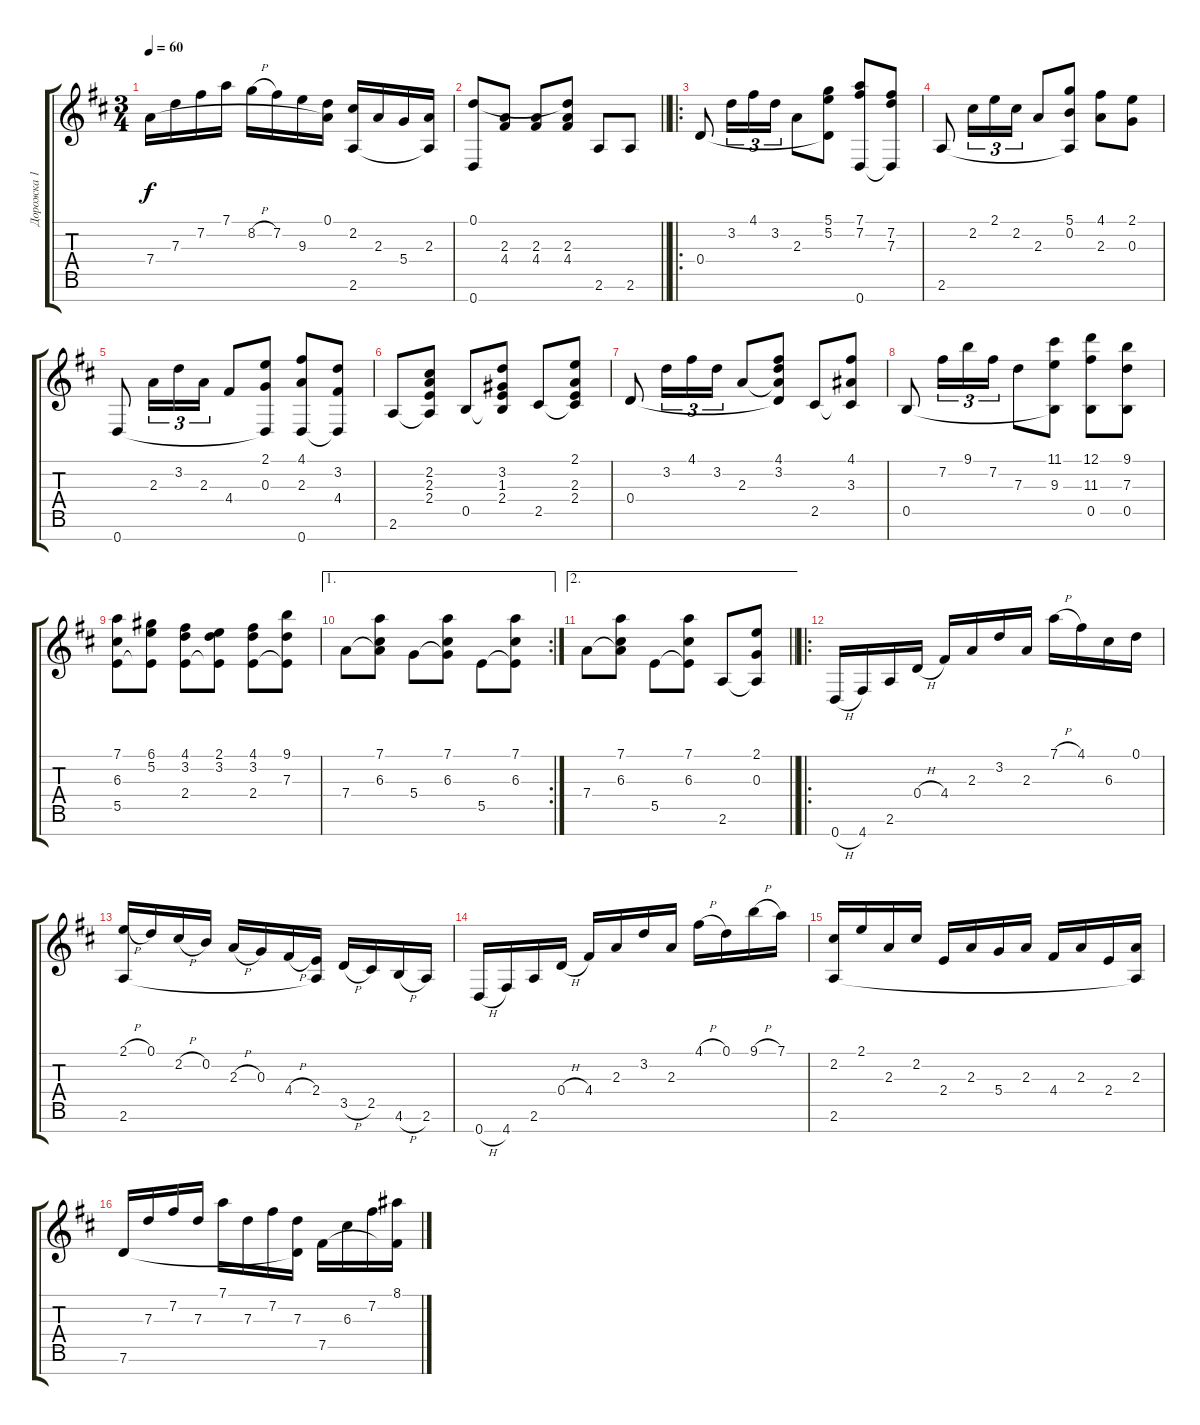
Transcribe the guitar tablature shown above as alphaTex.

\track ("Дорожка 1" "Дорожка 1") {instrument acousticguitarsteel}
\staff {score tabs}
\tuning (D4 B3 G3 D3 B2 G2 D2) {hide}
\ts (3 4)
\tempo 60
\clef g2
\ks d
7.4.16{dy f} 7.3.16 7.2.16 7.1.16 8.2{h}.16 7.2.16 9.3.16 (0.1 7.4{t}).16 (2.2 2.6).16 2.3.16 5.4.16 (2.3 2.6{t}).16 |
\barLineRight lightlight
(0.1 0.7).8 (2.3 4.4).8 (2.3 4.4).8 (0.1{t} 2.3 4.4).8 2.6.8 2.6.8 |
\ro
0.4.8 3.2.16{tu (3 2)} 4.1.16{tu (3 2)} 3.2.16{tu (3 2)} 2.3.8 (5.1 5.2 0.4{t}).8 (7.1 7.2 0.7).8 (7.2 7.3 0.7{t}).8 |
2.6.8 2.2.16{tu (3 2)} 2.1.16{tu (3 2)} 2.2.16{tu (3 2)} 2.3.8 (5.1 0.2 2.6{t}).8 (4.1 2.3).8 (2.1 0.3).8 |
0.7.8 2.3.16{tu (3 2)} 3.2.16{tu (3 2)} 2.3.16{tu (3 2)} 4.4.8 (2.1 0.3 0.7{t}).8 (4.1 2.3 0.7).8 (3.2 4.4 0.7{t}).8 |
2.6.8 (2.2 2.3 2.4 2.6{t}).8 0.5.8 (3.2 1.3 2.4 0.5{t}).8 2.5.8 (2.1 2.3 2.4 2.5{t}).8 |
0.4.8 3.2.16{tu (3 2)} 4.1.16{tu (3 2)} 3.2.16{tu (3 2)} 2.3.8 (4.1 3.2 2.3{t} 0.4{t}).8 2.5.8 (4.1 3.3 2.5{t}).8 |
0.5.8 7.2.16{tu (3 2)} 9.1.16{tu (3 2)} 7.2.16{tu (3 2)} 7.3.8 (11.1 9.3 0.5{t}).8 (12.1 11.3 0.5).8 (9.1 7.3 0.5).8 |
(7.1 6.3 5.5).8 (6.1 5.2 5.5{t}).8 (4.1 3.2 2.4).8 (2.1 3.2 2.4{t}).8 (4.1 3.2 2.4).8 (9.1 7.3 2.4{t}).8 |
\ae 1
\rc 2
7.4.8 (7.1 6.3 7.4{t}).8 5.4.8 (7.1 6.3 5.4{t}).8 5.5.8 (7.1 6.3 5.5{t}).8 |
\ae 2
\barLineRight lightlight
7.4.8 (7.1 6.3 7.4{t}).8 5.5.8 (7.1 6.3 5.5{t}).8 2.6.8 (2.1 0.3 2.6{t}).8 |
\ro
0.7{h}.16 4.7.16 2.6.16 0.4{h}.16 4.4.16 2.3.16 3.2.16 2.3.16 7.1{h}.16 4.1.16 6.3.16 0.1.16 |
(2.1{h} 2.6).16 0.1.16 2.2{h}.16 0.2.16 2.3{h}.16 0.3.16 4.4{h}.16 (2.4 2.6{t}).16 3.5{h}.16 2.5.16 4.6{h}.16 2.6.16 |
0.7{h}.16 4.7.16 2.6.16 0.4{h}.16 4.4.16 2.3.16 3.2.16 2.3.16 4.1{h}.16 0.1.16 9.1{h}.16 7.1.16 |
(2.2 2.6).16 2.1.16 2.3.16 2.2.16 2.4.16 2.3.16 5.4.16 2.3.16 4.4.16 2.3.16 2.4.16 (2.3 2.6{t}).16 |
7.6.16 7.3.16 7.2.16 7.3.16 7.1.16 7.3.16 7.2.16 (7.3 7.6{t}).16 7.5.16 6.3.16 7.2.16 (8.1 7.5{t}).16
